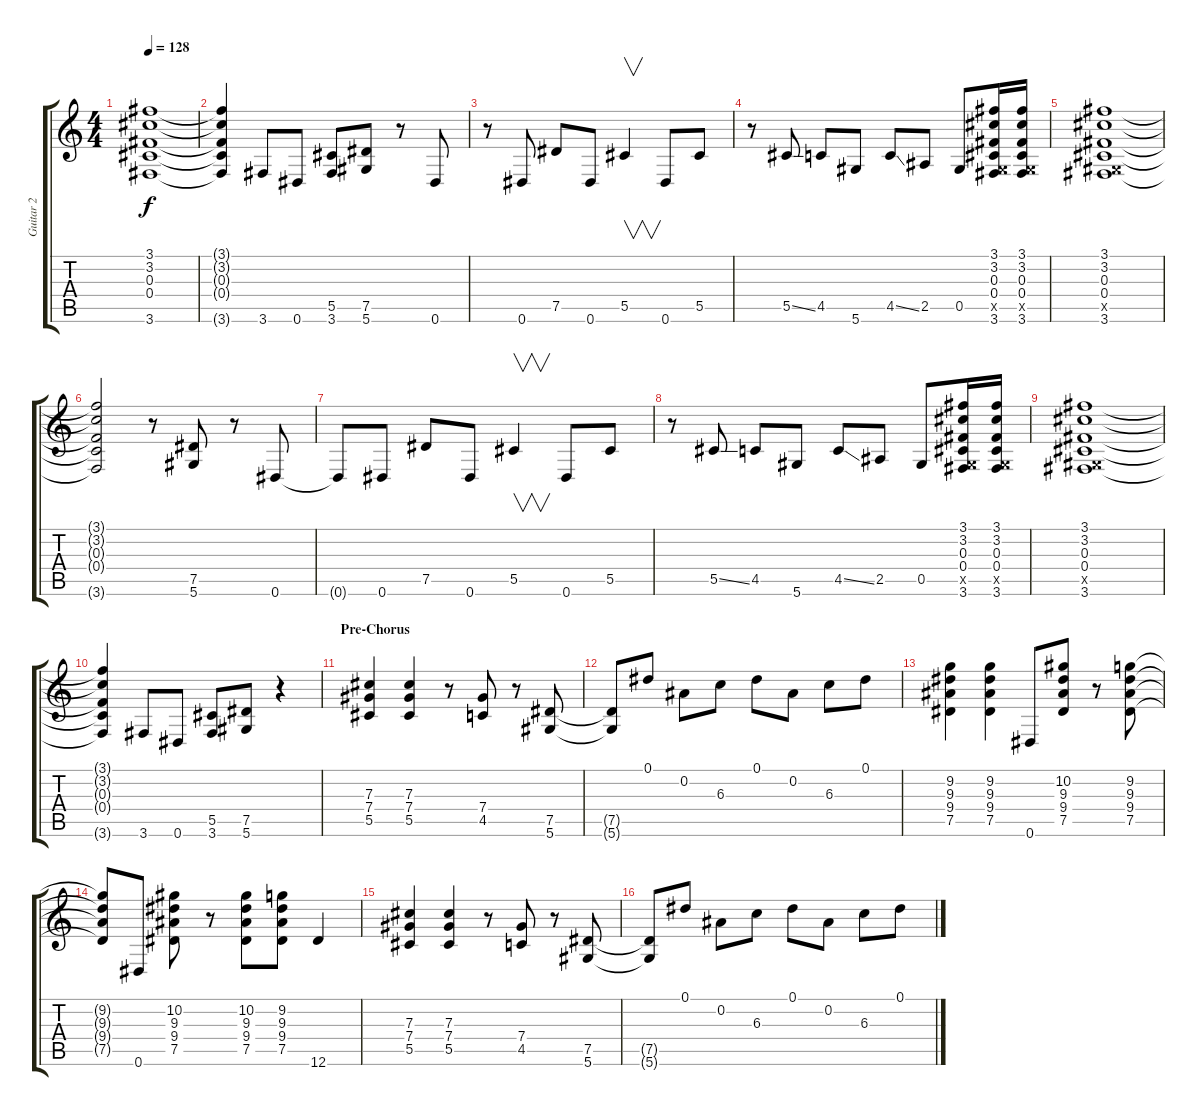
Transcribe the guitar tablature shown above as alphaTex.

\track ("Guitar 2" "Guitar 2") {instrument distortionguitar}
\staff {score tabs}
\tuning (Eb4 Bb3 Gb3 Db3 Ab2 Eb2) {hide}
\ts (4 4)
\tempo 128
\clef g2
\ks c
(3.1{t} 3.2{t} 0.3{t} 0.4{t} 3.6{t}).1{dy f} |
(3.1{t} 3.2{t} 0.3{t} 0.4{t} 3.6{t}).4 3.6.8 0.6.8 (5.5 3.6).8 (7.5 5.6).8 r.8 0.6.8 |
r.8 0.6.8 7.5.8 0.6.8 5.5.4{v} 0.6.8 5.5.8 |
r.8 5.5{ss}.8 4.5.8 5.6.8 4.5{ss}.8 2.5.8 0.5.8 (3.1 3.2 0.3 0.4 0.5{x} 3.6).16 (3.1 3.2 0.3 0.4 0.5{x} 3.6).16 |
(3.1 3.2 0.3 0.4 0.5{x} 3.6).1 |
(3.1{t} 3.2{t} 0.3{t} 0.4{t} 3.6{t}).2 r.8 (7.5 5.6).8 r.8 0.6.8 |
0.6{t}.8 0.6.8 7.5.8 0.6.8 5.5.4{v} 0.6.8 5.5.8 |
r.8 5.5{ss}.8 4.5.8 5.6.8 4.5{ss}.8 2.5.8 0.5.8 (3.1 3.2 0.3 0.4 0.5{x} 3.6).16 (3.1 3.2 0.3 0.4 0.5{x} 3.6).16 |
(3.1 3.2 0.3 0.4 0.5{x} 3.6).1 |
(3.1{t} 3.2{t} 0.3{t} 0.4{t} 3.6{t}).4 3.6.8 0.6.8 (5.5 3.6).8 (7.5 5.6).8 r.4 |
\section ("" "Pre-Chorus")
(7.3 7.4 5.5).4 (7.3 7.4 5.5).4 r.8 (7.4 4.5).8 r.8 (7.5 5.6).8 |
(7.5{t} 5.6{t}).8 0.1.8 0.2.8 6.3.8 0.1.8 0.2.8 6.3.8 0.1.8 |
(9.2 9.3 9.4 7.5).4 (9.2 9.3 9.4 7.5).4 0.6.8 (10.2 9.3 9.4 7.5).8 r.8 (9.2 9.3 9.4 7.5).8 |
(9.2{t} 9.3{t} 9.4{t} 7.5{t}).8 0.6.8 (10.2 9.3 9.4 7.5).8 r.8 (10.2 9.3 9.4 7.5).8 (9.2 9.3 9.4 7.5).8 12.6.4 |
(7.3 7.4 5.5).4 (7.3 7.4 5.5).4 r.8 (7.4 4.5).8 r.8 (7.5 5.6).8 |
(7.5{t} 5.6{t}).8 0.1.8 0.2.8 6.3.8 0.1.8 0.2.8 6.3.8 0.1.8
